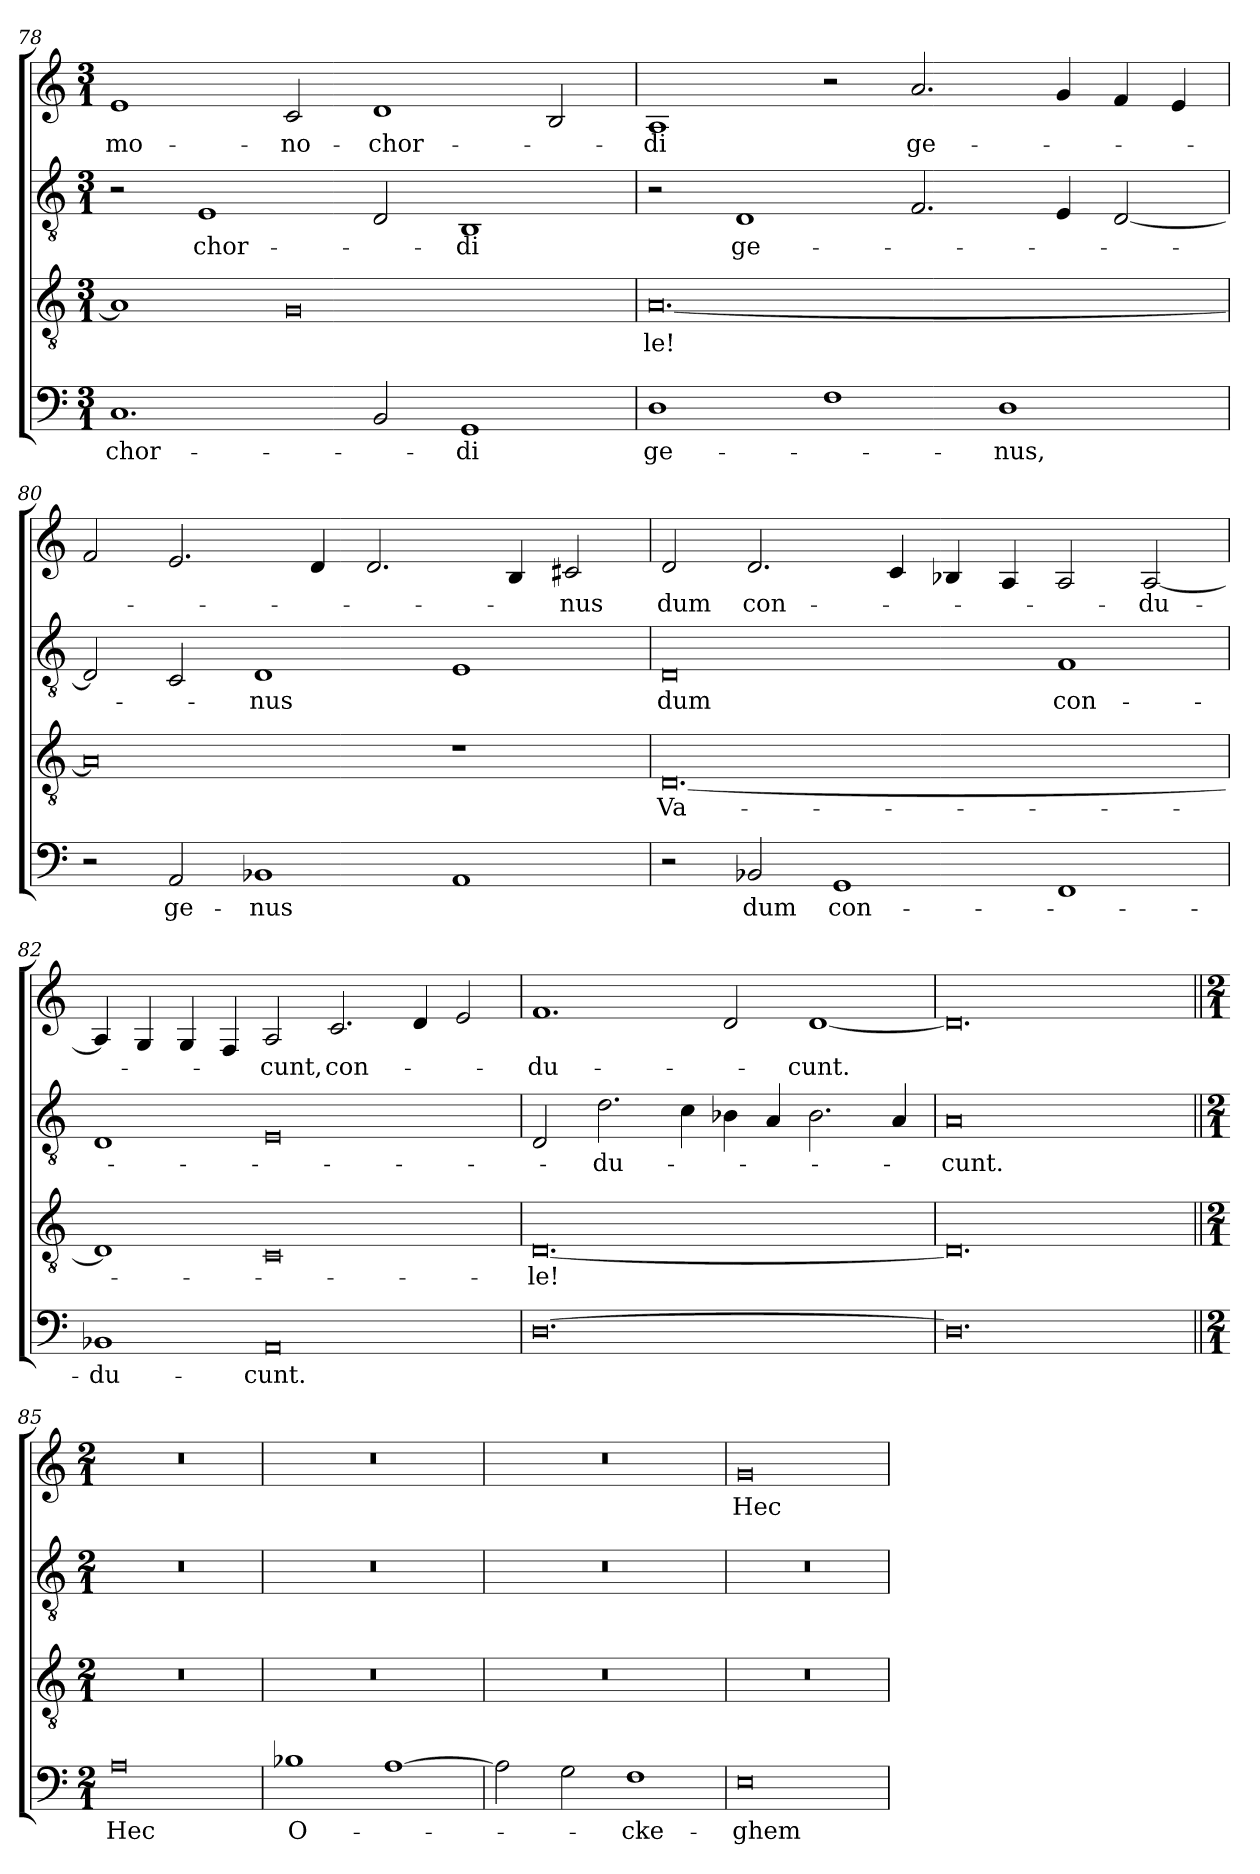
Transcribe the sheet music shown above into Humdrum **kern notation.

**kern	**text	**kern	**text	**kern	**text	**kern	**text
*part4	*part4	*part3	*part3	*part2	*part2	*part1	*part1
*staff4	*staff4	*staff3	*staff3	*staff2	*staff2	*staff1	*staff1
*clefF4	*	*clefGv2	*	*clefGv2	*	*clefG2	*
*M3/1	*	*M3/1	*	*M3/1	*	*M3/1	*
=78	=78	=78	=78	=78	=78	=78	=78
!	!LO:LY:b	!	!	!	!	!	!LO:LY:b
1.C	-chor-	1A]	.	2r	.	1e	mo-
!	!	!	!	!	!LO:LY:b	!	!
.	.	.	.	1E	-chor-	.	.
!	!	!	!	!	!	!	!LO:LY:b
.	.	0G	.	.	.	2c/	-no-
!	!	!	!	!	!	!	!LO:LY:b
2BB/	.	.	.	2D/	.	1d	-chor-
!	!LO:LY:b	!	!	!	!LO:LY:b	!	!
1GG	-di	.	.	1BB	-di	.	.
.	.	.	.	.	.	2B/	.
=79	=79	=79	=79	=79	=79	=79	=79
!	!LO:LY:b	!	!LO:LY:b	!	!	!	!LO:LY:b
1D	ge-	[0.A	-le!	2r	.	1A	-di
!	!	!	!	!	!LO:LY:b	!	!
.	.	.	.	1D	ge-	.	.
1F	.	.	.	.	.	2r	.
!	!	!	!	!	!	!	!LO:LY:b
.	.	.	.	2.F/	.	2.a/	ge-
!	!LO:LY:b	!	!	!	!	!	!
1D	-nus,	.	.	.	.	.	.
.	.	.	.	4E/	.	4g/	.
.	.	.	.	[2D/	.	4f/	.
.	.	.	.	.	.	4e/	.
=80	=80	=80	=80	=80	=80	=80	=80
2r	.	0A]	.	2D/]	.	2f/	.
!	!LO:LY:b	!	!	!	!	!	!
2AA/	ge-	.	.	2C/	.	2.e/	.
!	!LO:LY:b	!	!	!	!LO:LY:b	!	!
1BB-X	-nus	.	.	1D	-nus	.	.
.	.	.	.	.	.	4d/	.
.	.	.	.	.	.	2.d/	.
1AA	.	1r	.	1E	.	.	.
.	.	.	.	.	.	4B/	.
!	!	!	!	!	!	!	!LO:LY:b
.	.	.	.	.	.	2c#X/	-nus
!!LO:PB:g=z
=81	=81	=81	=81	=81	=81	=81	=81
!	!	!	!LO:LY:b	!	!LO:LY:b	!	!LO:LY:b
2r	.	[0.D	Va-	0D	dum	2d/	dum
!	!LO:LY:b	!	!	!	!	!	!LO:LY:b
2BB-X/	dum	.	.	.	.	2.d/	con-
!	!LO:LY:b	!	!	!	!	!	!
1GG	con-	.	.	.	.	.	.
.	.	.	.	.	.	4c/	.
.	.	.	.	.	.	4B-X/	.
.	.	.	.	.	.	4A/	.
!	!	!	!	!	!LO:LY:b	!	!
1FF	.	.	.	1F	con-	2A/	.
!	!	!	!	!	!	!	!LO:LY:b
.	.	.	.	.	.	[2A/	-du-
=82	=82	=82	=82	=82	=82	=82	=82
!	!LO:LY:b	!	!	!	!	!	!
1BB-X	-du-	1D]	.	1D	.	4A/]	.
.	.	.	.	.	.	4G/	.
.	.	.	.	.	.	4G/	.
.	.	.	.	.	.	4F/	.
!	!LO:LY:b	!	!	!	!	!	!LO:LY:b
0AA	-cunt.	0C	.	0E	.	2A/	-cunt,
!	!	!	!	!	!	!	!LO:LY:b
.	.	.	.	.	.	2.c/	con-
.	.	.	.	.	.	4d/	.
.	.	.	.	.	.	2e/	.
=83	=83	=83	=83	=83	=83	=83	=83
!	!	!	!LO:LY:b	!	!	!	!LO:LY:b
[0.D	.	[0.D	-le!	2D/	.	1.f	-du-
!	!	!	!	!	!LO:LY:b	!	!
.	.	.	.	2.d\	-du-	.	.
.	.	.	.	4c\	.	.	.
.	.	.	.	4B-X\	.	2d/	.
.	.	.	.	4A/	.	.	.
!	!	!	!	!	!	!	!LO:LY:b
.	.	.	.	2.B-\	.	[1d	-cunt.
.	.	.	.	4A/	.	.	.
=84	=84	=84	=84	=84	=84	=84	=84
!	!	!	!	!	!LO:LY:b	!	!
0.D]	.	0.D]	.	0A	-cunt.	0.d]	.
.	.	.	.	1ryy	.	.	.
=85||	=85||	=85||	=85||	=85||	=85||	=85||	=85||
*M2/1	*	*M2/1	*	*M2/1	*	*M2/1	*
!	!LO:LY:b	!	!	!	!	!	!
0A	Hec	0r	.	0r	.	0r	.
!!LO:LB:g=z
=86	=86	=86	=86	=86	=86	=86	=86
!	!LO:LY:b	!	!	!	!	!	!
1B-X	O-	0r	.	0r	.	0r	.
[1A	.	.	.	.	.	.	.
=87	=87	=87	=87	=87	=87	=87	=87
2A\]	.	0r	.	0r	.	0r	.
2G\	.	.	.	.	.	.	.
!	!LO:LY:b	!	!	!	!	!	!
1F	-cke-	.	.	.	.	.	.
=88	=88	=88	=88	=88	=88	=88	=88
!	!LO:LY:b	!	!	!	!	!	!LO:LY:b
0E	-ghem	0r	.	0r	.	0g	Hec
=	=	=	=	=	=	=	=
*-	*-	*-	*-	*-	*-	*-	*-
